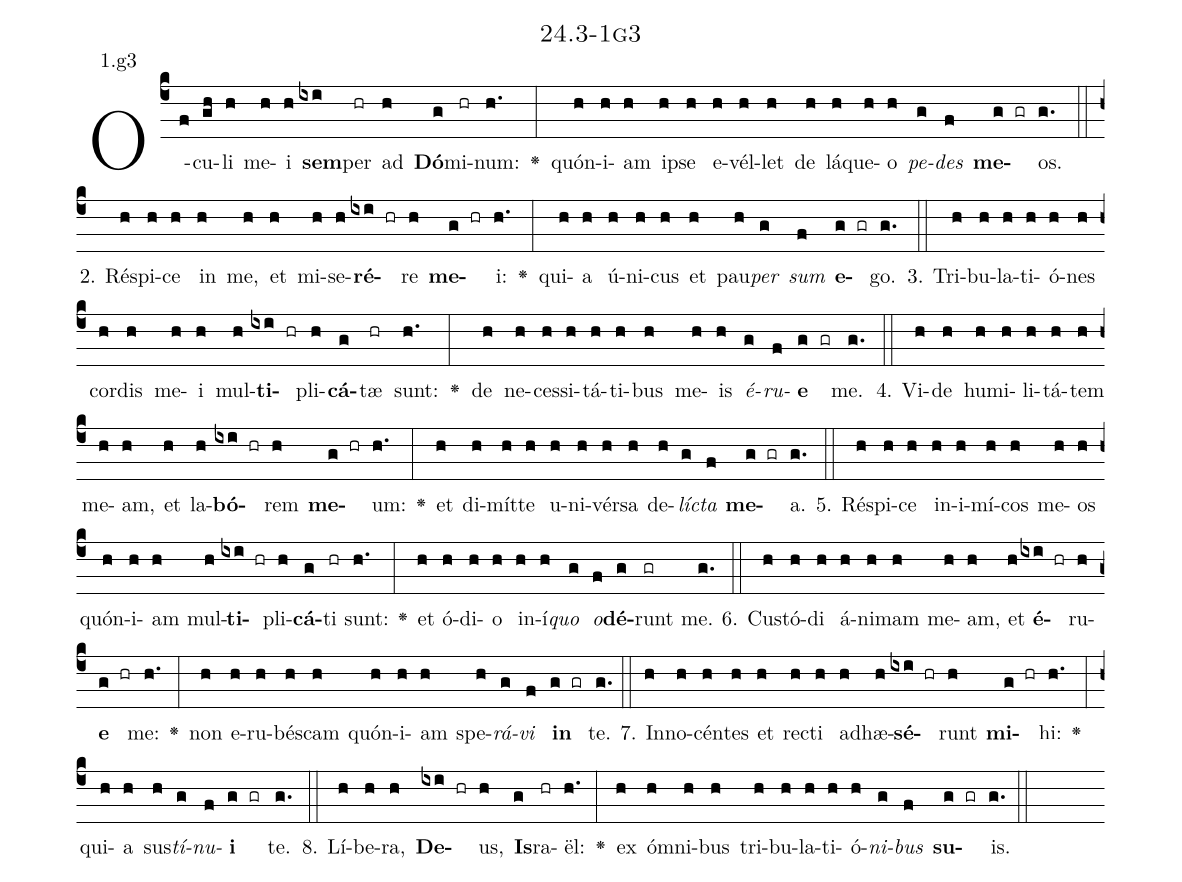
name: 24.3-1g3;
annotation: 1.g3;
%%
(c4)O(f)cu(gh)li(h) me(h)i(h) <b>sem</b>(ixi)per(hr) ad(h) <b>Dó</b>(g)mi(hr)num:(h.) <v>\greheightstar</v>(:) quón(h)i(h)am(h) ip(h)se(h) e(h)vél(h)let(h) de(h) lá(h)que(h)o(h) <i>pe</i>(g)<i>des</i>(f) <b>me</b>(g gr)os.(g.) (::)
2. Ré(h)spi(h)ce(h) in(h) me,(h) et(h) mi(h)se(h)<b>ré</b>(ixi hr)re(h) <b>me</b>(g hr)i:(h.) <v>\greheightstar</v>(:) qui(h)a(h) ú(h)ni(h)cus(h) et(h) pau(h)<i>per</i>(g) <i>sum</i>(f) <b>e</b>(g gr)go.(g.) (::)
3. Tri(h)bu(h)la(h)ti(h)ó(h)nes(h) cor(h)dis(h) me(h)i(h) mul(h)<b>ti</b>(ixi hr)pli(h)<b>cá</b>(g)tæ(hr) sunt:(h.) <v>\greheightstar</v>(:) de(h) ne(h)ces(h)si(h)tá(h)ti(h)bus(h) me(h)is(h) <i>é</i>(g)<i>ru</i>(f)<b>e</b>(g gr) me.(g.) (::)
4. Vi(h)de(h) hu(h)mi(h)li(h)tá(h)tem(h) me(h)am,(h) et(h) la(h)<b>bó</b>(ixi hr)rem(h) <b>me</b>(g hr)um:(h.) <v>\greheightstar</v>(:) et(h) di(h)mít(h)te(h) u(h)ni(h)vér(h)sa(h) de(h)<i>líc</i>(g)<i>ta</i>(f) <b>me</b>(g gr)a.(g.) (::)
5. Ré(h)spi(h)ce(h) in(h)i(h)mí(h)cos(h) me(h)os(h) quón(h)i(h)am(h) mul(h)<b>ti</b>(ixi hr)pli(h)<b>cá</b>(g)ti(hr) sunt:(h.) <v>\greheightstar</v>(:) et(h) ó(h)di(h)o(h) in(h)í(h)<i>quo</i>(g) <i>o</i>(f)<b>dé</b>(g)runt(gr) me.(g.) (::)
6. Cus(h)tó(h)di(h) á(h)ni(h)mam(h) me(h)am,(h) et(h) <b>é</b>(ixi hr)ru(h)<b>e</b>(g hr) me:(h.) <v>\greheightstar</v>(:) non(h) e(h)ru(h)bés(h)cam(h) quón(h)i(h)am(h) spe(h)<i>rá</i>(g)<i>vi</i>(f) <b>in</b>(g gr) te.(g.) (::)
7. In(h)no(h)cén(h)tes(h) et(h) rec(h)ti(h) ad(h)hæ(h)<b>sé</b>(ixi hr)runt(h) <b>mi</b>(g hr)hi:(h.) <v>\greheightstar</v>(:) qui(h)a(h) sus(h)<i>tí</i>(g)<i>nu</i>(f)<b>i</b>(g gr) te.(g.) (::)
8. Lí(h)be(h)ra,(h) <b>De</b>(ixi hr)us,(h) <b>Is</b>(g)ra(hr)ël:(h.) <v>\greheightstar</v>(:) ex(h) óm(h)ni(h)bus(h) tri(h)bu(h)la(h)ti(h)ó(h)<i>ni</i>(g)<i>bus</i>(f) <b>su</b>(g gr)is.(g.) (::)
